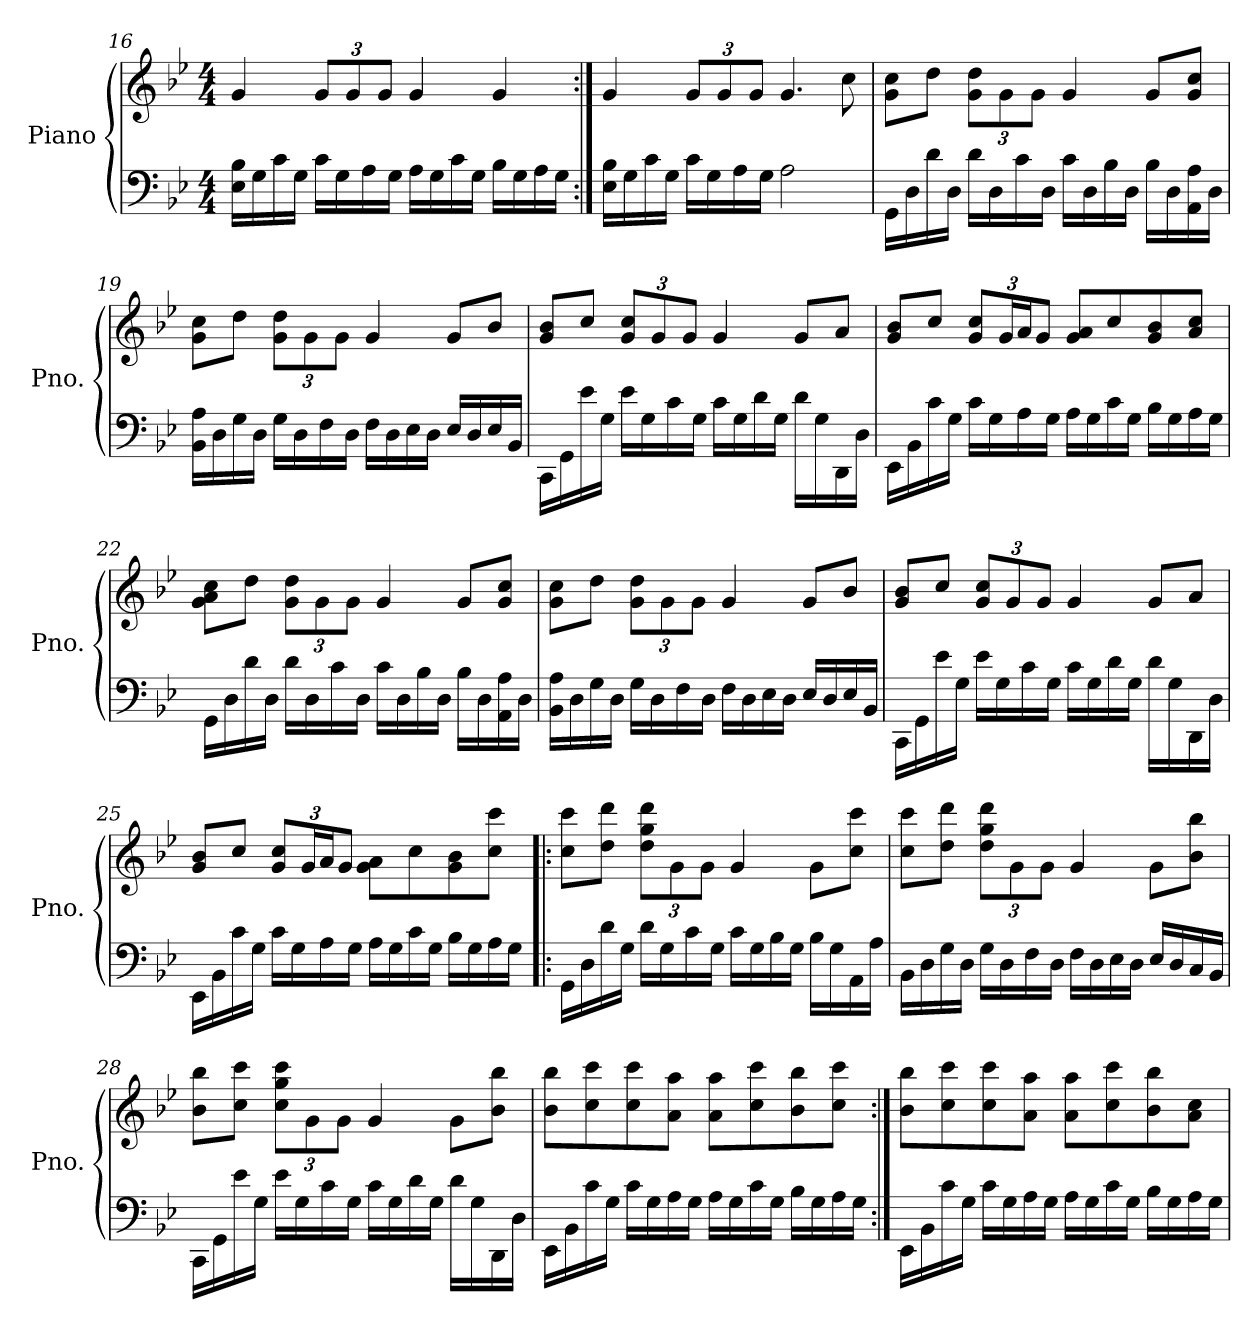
**kern	**kern
*part1	*part1
*staff2	*staff1
*I"Piano	*
*I'Pno.	*
!!LO:LB:g=z
*clefF4	*clefG2
*k[b-e-]	*k[b-e-]
*M4/4	*M4/4
=16	=16
16E-\ 16B-\LL	4g/
16G\	.
16c\	.
16G\JJ	.
*	*Xbrackettup
16c\LL	12g/L
16G\	.
.	12g/
16A\	.
.	12g/J
16G\JJ	.
16A\LL	4g/
16G\	.
16c\	.
16G\JJ	.
16B-\LL	4g/
16G\	.
16A\	.
16G\JJ	.
=17:|!	=17:|!
16E-\ 16B-\LL	4g/
16G\	.
16c\	.
16G\JJ	.
16c\LL	12g/L
16G\	.
.	12g/
16A\	.
.	12g/J
16G\JJ	.
2A\	4.g/
.	8cc\
=18	=18
16GG\LL	8g\ 8cc\L
16D\	.
16d\	8dd\J
16D\JJ	.
16d\LL	12g\ 12dd\L
16D\	.
.	12g\
16c\	.
.	12g\J
16D\JJ	.
16c\LL	4g/
16D\	.
16B-\	.
16D\JJ	.
16B-\LL	8g/L
16D\	.
16AA\ 16A\	8g/ 8cc/J
16D\JJ	.
!!LO:PB:g=z
=19	=19
16BB-\ 16A\LL	8g\ 8cc\L
16D\	.
16G\	8dd\J
16D\JJ	.
16G\LL	12g\ 12dd\L
16D\	.
.	12g\
16F\	.
.	12g\J
16D\JJ	.
16F\LL	4g/
16D\	.
16E-\	.
16D\JJ	.
16E-/LL	8g/L
16D/	.
16E-/	8b-/J
16BB-/JJ	.
=20	=20
16CC\LL	8g/ 8b-/L
16GG\	.
16e-\	8cc/J
16G\JJ	.
16e-\LL	12g/ 12cc/L
16G\	.
.	12g/
16c\	.
.	12g/J
16G\JJ	.
16c\LL	4g/
16G\	.
16d\	.
16G\JJ	.
16d\LL	8g/L
16G\	.
16DD\	8a/J
16D\JJ	.
=21	=21
16EE-\LL	8g/ 8b-/L
16BB-\	.
16c\	8cc/J
16G\JJ	.
16c\LL	12g/ 12cc/L
16G\	.
.	24g/L
16A\	24a/J
.	12g/J
16G\JJ	.
16A\LL	8g/ 8a/L
16G\	.
16c\	8cc/
16G\JJ	.
16B-\LL	8g/ 8b-/
16G\	.
16A\	8a/ 8cc/J
16G\JJ	.
!!LO:LB:g=z
=22	=22
16GG\LL	8g\ 8a\ 8cc\L
16D\	.
16d\	8dd\J
16D\JJ	.
16d\LL	12g\ 12dd\L
16D\	.
.	12g\
16c\	.
.	12g\J
16D\JJ	.
16c\LL	4g/
16D\	.
16B-\	.
16D\JJ	.
16B-\LL	8g/L
16D\	.
16AA\ 16A\	8g/ 8cc/J
16D\JJ	.
=23	=23
16BB-\ 16A\LL	8g\ 8cc\L
16D\	.
16G\	8dd\J
16D\JJ	.
16G\LL	12g\ 12dd\L
16D\	.
.	12g\
16F\	.
.	12g\J
16D\JJ	.
16F\LL	4g/
16D\	.
16E-\	.
16D\JJ	.
16E-/LL	8g/L
16D/	.
16E-/	8b-/J
16BB-/JJ	.
=24	=24
16CC\LL	8g/ 8b-/L
16GG\	.
16e-\	8cc/J
16G\JJ	.
16e-\LL	12g/ 12cc/L
16G\	.
.	12g/
16c\	.
.	12g/J
16G\JJ	.
16c\LL	4g/
16G\	.
16d\	.
16G\JJ	.
16d\LL	8g/L
16G\	.
16DD\	8a/J
16D\JJ	.
!!LO:LB:g=z
=25	=25
16EE-\LL	8g/ 8b-/L
16BB-\	.
16c\	8cc/J
16G\JJ	.
16c\LL	12g/ 12cc/L
16G\	.
.	24g/L
16A\	24a/J
.	12g/J
16G\JJ	.
16A\LL	8g\ 8a\L
16G\	.
16c\	8cc\
16G\JJ	.
16B-\LL	8g\ 8b-\
16G\	.
16A\	8cc\ 8ccc\J
16G\JJ	.
=26!|:	=26!|:
16GG\LL	8cc\ 8ccc\L
16D\	.
16d\	8dd\ 8ddd\J
16G\JJ	.
16d\LL	12dd\ 12gg\ 12ddd\L
16G\	.
.	12g\
16c\	.
.	12g\J
16G\JJ	.
16c\LL	4g/
16G\	.
16B-\	.
16G\JJ	.
16B-\LL	8g\L
16G\	.
16AA\	8cc\ 8ccc\J
16A\JJ	.
!!LO:LB:g=z
=27	=27
16BB-\LL	8cc\ 8ccc\L
16D\	.
16G\	8dd\ 8ddd\J
16D\JJ	.
16G\LL	12dd\ 12gg\ 12ddd\L
16D\	.
.	12g\
16F\	.
.	12g\J
16D\JJ	.
16F\LL	4g/
16D\	.
16E-\	.
16D\JJ	.
16E-/LL	8g\L
16D/	.
16C/	8b-\ 8bb-\J
16BB-/JJ	.
=28	=28
16CC\LL	8b-\ 8bb-\L
16GG\	.
16e-\	8cc\ 8ccc\J
16G\JJ	.
16e-\LL	12cc\ 12gg\ 12ccc\L
16G\	.
.	12g\
16c\	.
.	12g\J
16G\JJ	.
16c\LL	4g/
16G\	.
16d\	.
16G\JJ	.
16d\LL	8g\L
16G\	.
16DD\	8b-\ 8bb-\J
16D\JJ	.
!!LO:LB:g=z
=29	=29
16EE-\LL	8b-\ 8bb-\L
16BB-\	.
16c\	8cc\ 8ccc\
16G\JJ	.
16c\LL	8cc\ 8ccc\
16G\	.
16A\	8a\ 8aa\J
16G\JJ	.
16A\LL	8a\ 8aa\L
16G\	.
16c\	8cc\ 8ccc\
16G\JJ	.
16B-\LL	8b-\ 8bb-\
16G\	.
16A\	8cc\ 8ccc\J
16G\JJ	.
=30:|!	=30:|!
16EE-\LL	8b-\ 8bb-\L
16BB-\	.
16c\	8cc\ 8ccc\
16G\JJ	.
16c\LL	8cc\ 8ccc\
16G\	.
16A\	8a\ 8aa\J
16G\JJ	.
16A\LL	8a\ 8aa\L
16G\	.
16c\	8cc\ 8ccc\
16G\JJ	.
16B-\LL	8b-\ 8bb-\
16G\	.
16A\	8a\ 8cc\J
16G\JJ	.
=	=
*-	*-
